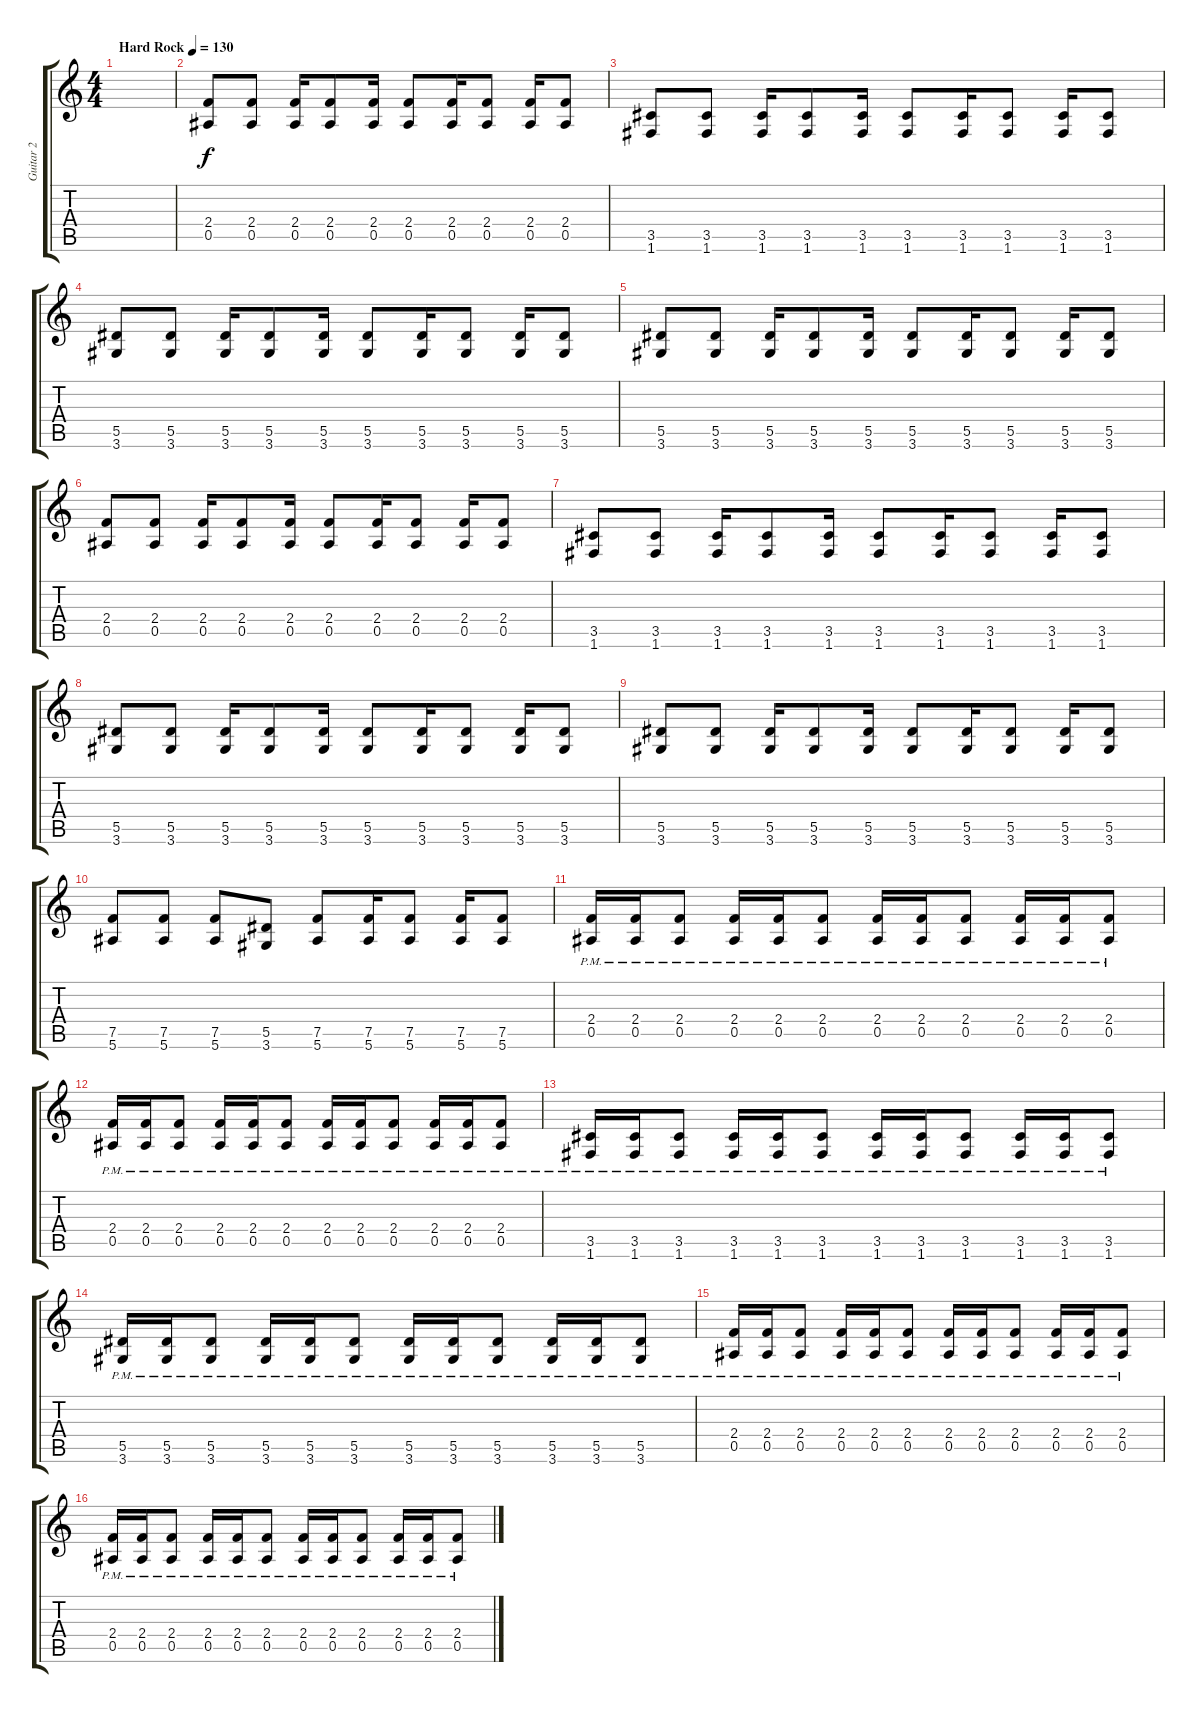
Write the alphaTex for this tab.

\track ("Guitar 2" "Guitar 2") {instrument distortionguitar}
\staff {score tabs}
\tuning (F4 C4 Ab3 Eb3 Bb2 F2) {hide}
\ts (4 4)
\tempo (130 "Hard Rock")
\clef g2
\ks c
|
(2.4 0.5).8 (2.4 0.5).8 (2.4 0.5).16 (2.4 0.5).8 (2.4 0.5).16 (2.4 0.5).8 (2.4 0.5).16 (2.4 0.5).8 (2.4 0.5).16 (2.4 0.5).8 |
(3.5 1.6).8 (3.5 1.6).8 (3.5 1.6).16 (3.5 1.6).8 (3.5 1.6).16 (3.5 1.6).8 (3.5 1.6).16 (3.5 1.6).8 (3.5 1.6).16 (3.5 1.6).8 |
(5.5 3.6).8 (5.5 3.6).8 (5.5 3.6).16 (5.5 3.6).8 (5.5 3.6).16 (5.5 3.6).8 (5.5 3.6).16 (5.5 3.6).8 (5.5 3.6).16 (5.5 3.6).8 |
(5.5 3.6).8 (5.5 3.6).8 (5.5 3.6).16 (5.5 3.6).8 (5.5 3.6).16 (5.5 3.6).8 (5.5 3.6).16 (5.5 3.6).8 (5.5 3.6).16 (5.5 3.6).8 |
(2.4 0.5).8 (2.4 0.5).8 (2.4 0.5).16 (2.4 0.5).8 (2.4 0.5).16 (2.4 0.5).8 (2.4 0.5).16 (2.4 0.5).8 (2.4 0.5).16 (2.4 0.5).8 |
(3.5 1.6).8 (3.5 1.6).8 (3.5 1.6).16 (3.5 1.6).8 (3.5 1.6).16 (3.5 1.6).8 (3.5 1.6).16 (3.5 1.6).8 (3.5 1.6).16 (3.5 1.6).8 |
(5.5 3.6).8 (5.5 3.6).8 (5.5 3.6).16 (5.5 3.6).8 (5.5 3.6).16 (5.5 3.6).8 (5.5 3.6).16 (5.5 3.6).8 (5.5 3.6).16 (5.5 3.6).8 |
(5.5 3.6).8 (5.5 3.6).8 (5.5 3.6).16 (5.5 3.6).8 (5.5 3.6).16 (5.5 3.6).8 (5.5 3.6).16 (5.5 3.6).8 (5.5 3.6).16 (5.5 3.6).8 |
(7.5 5.6).8 (7.5 5.6).8 (7.5 5.6).8 (5.5 3.6).8 (7.5 5.6).8 (7.5 5.6).16 (7.5 5.6).8 (7.5 5.6).16 (7.5 5.6).8 |
(2.4{pm} 0.5{pm}).16 (2.4{pm} 0.5{pm}).16 (2.4{pm} 0.5{pm}).8 (2.4{pm} 0.5{pm}).16 (2.4{pm} 0.5{pm}).16 (2.4{pm} 0.5{pm}).8 (2.4{pm} 0.5{pm}).16 (2.4{pm} 0.5{pm}).16 (2.4{pm} 0.5{pm}).8 (2.4{pm} 0.5{pm}).16 (2.4{pm} 0.5{pm}).16 (2.4{pm} 0.5{pm}).8 |
(2.4{pm} 0.5{pm}).16 (2.4{pm} 0.5{pm}).16 (2.4{pm} 0.5{pm}).8 (2.4{pm} 0.5{pm}).16 (2.4{pm} 0.5{pm}).16 (2.4{pm} 0.5{pm}).8 (2.4{pm} 0.5{pm}).16 (2.4{pm} 0.5{pm}).16 (2.4{pm} 0.5{pm}).8 (2.4{pm} 0.5{pm}).16 (2.4{pm} 0.5{pm}).16 (2.4{pm} 0.5{pm}).8 |
(3.5{pm} 1.6{pm}).16 (3.5{pm} 1.6{pm}).16 (3.5{pm} 1.6{pm}).8 (3.5{pm} 1.6{pm}).16 (3.5{pm} 1.6{pm}).16 (3.5{pm} 1.6{pm}).8 (3.5{pm} 1.6{pm}).16 (3.5{pm} 1.6{pm}).16 (3.5{pm} 1.6{pm}).8 (3.5{pm} 1.6{pm}).16 (3.5{pm} 1.6{pm}).16 (3.5{pm} 1.6{pm}).8 |
(5.5{pm} 3.6{pm}).16 (5.5{pm} 3.6{pm}).16 (5.5{pm} 3.6{pm}).8 (5.5{pm} 3.6{pm}).16 (5.5{pm} 3.6{pm}).16 (5.5{pm} 3.6{pm}).8 (5.5{pm} 3.6{pm}).16 (5.5{pm} 3.6{pm}).16 (5.5{pm} 3.6{pm}).8 (5.5{pm} 3.6{pm}).16 (5.5{pm} 3.6{pm}).16 (5.5{pm} 3.6{pm}).8 |
(2.4{pm} 0.5{pm}).16 (2.4{pm} 0.5{pm}).16 (2.4{pm} 0.5{pm}).8 (2.4{pm} 0.5{pm}).16 (2.4{pm} 0.5{pm}).16 (2.4{pm} 0.5{pm}).8 (2.4{pm} 0.5{pm}).16 (2.4{pm} 0.5{pm}).16 (2.4{pm} 0.5{pm}).8 (2.4{pm} 0.5{pm}).16 (2.4{pm} 0.5{pm}).16 (2.4{pm} 0.5{pm}).8 |
(2.4{pm} 0.5{pm}).16 (2.4{pm} 0.5{pm}).16 (2.4{pm} 0.5{pm}).8 (2.4{pm} 0.5{pm}).16 (2.4{pm} 0.5{pm}).16 (2.4{pm} 0.5{pm}).8 (2.4{pm} 0.5{pm}).16 (2.4{pm} 0.5{pm}).16 (2.4{pm} 0.5{pm}).8 (2.4{pm} 0.5{pm}).16 (2.4{pm} 0.5{pm}).16 (2.4{pm} 0.5{pm}).8
